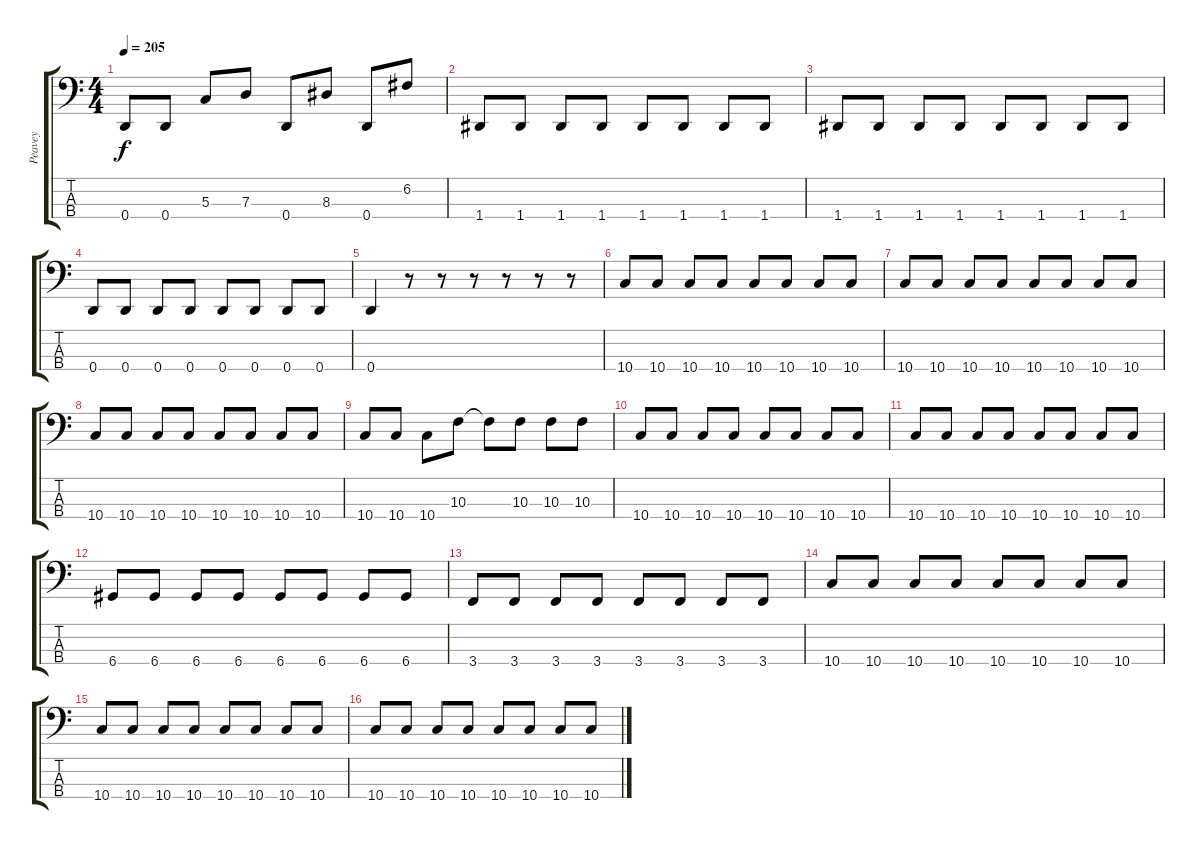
\track ("Peavey " "Peavey ") {instrument electricbasspick}
\staff {score tabs}
\tuning (F2 C2 G1 D1) {hide}
\ts (4 4)
\tempo 205
\clef f4
\ks c
0.4.8{dy f} 0.4.8 5.3.8 7.3.8 0.4.8 8.3.8 0.4.8 6.2.8 |
1.4.8 1.4.8 1.4.8 1.4.8 1.4.8 1.4.8 1.4.8 1.4.8 |
1.4.8 1.4.8 1.4.8 1.4.8 1.4.8 1.4.8 1.4.8 1.4.8 |
0.4.8 0.4.8 0.4.8 0.4.8 0.4.8 0.4.8 0.4.8 0.4.8 |
0.4.4 r.8 r.8 r.8 r.8 r.8 r.8 |
10.4.8 10.4.8 10.4.8 10.4.8 10.4.8 10.4.8 10.4.8 10.4.8 |
10.4.8 10.4.8 10.4.8 10.4.8 10.4.8 10.4.8 10.4.8 10.4.8 |
10.4.8 10.4.8 10.4.8 10.4.8 10.4.8 10.4.8 10.4.8 10.4.8 |
10.4.8 10.4.8 10.4.8 10.3.8 10.3{t}.8 10.3.8 10.3.8 10.3.8 |
10.4.8 10.4.8 10.4.8 10.4.8 10.4.8 10.4.8 10.4.8 10.4.8 |
10.4.8 10.4.8 10.4.8 10.4.8 10.4.8 10.4.8 10.4.8 10.4.8 |
6.4.8 6.4.8 6.4.8 6.4.8 6.4.8 6.4.8 6.4.8 6.4.8 |
3.4.8 3.4.8 3.4.8 3.4.8 3.4.8 3.4.8 3.4.8 3.4.8 |
10.4.8 10.4.8 10.4.8 10.4.8 10.4.8 10.4.8 10.4.8 10.4.8 |
10.4.8 10.4.8 10.4.8 10.4.8 10.4.8 10.4.8 10.4.8 10.4.8 |
10.4.8 10.4.8 10.4.8 10.4.8 10.4.8 10.4.8 10.4.8 10.4.8
